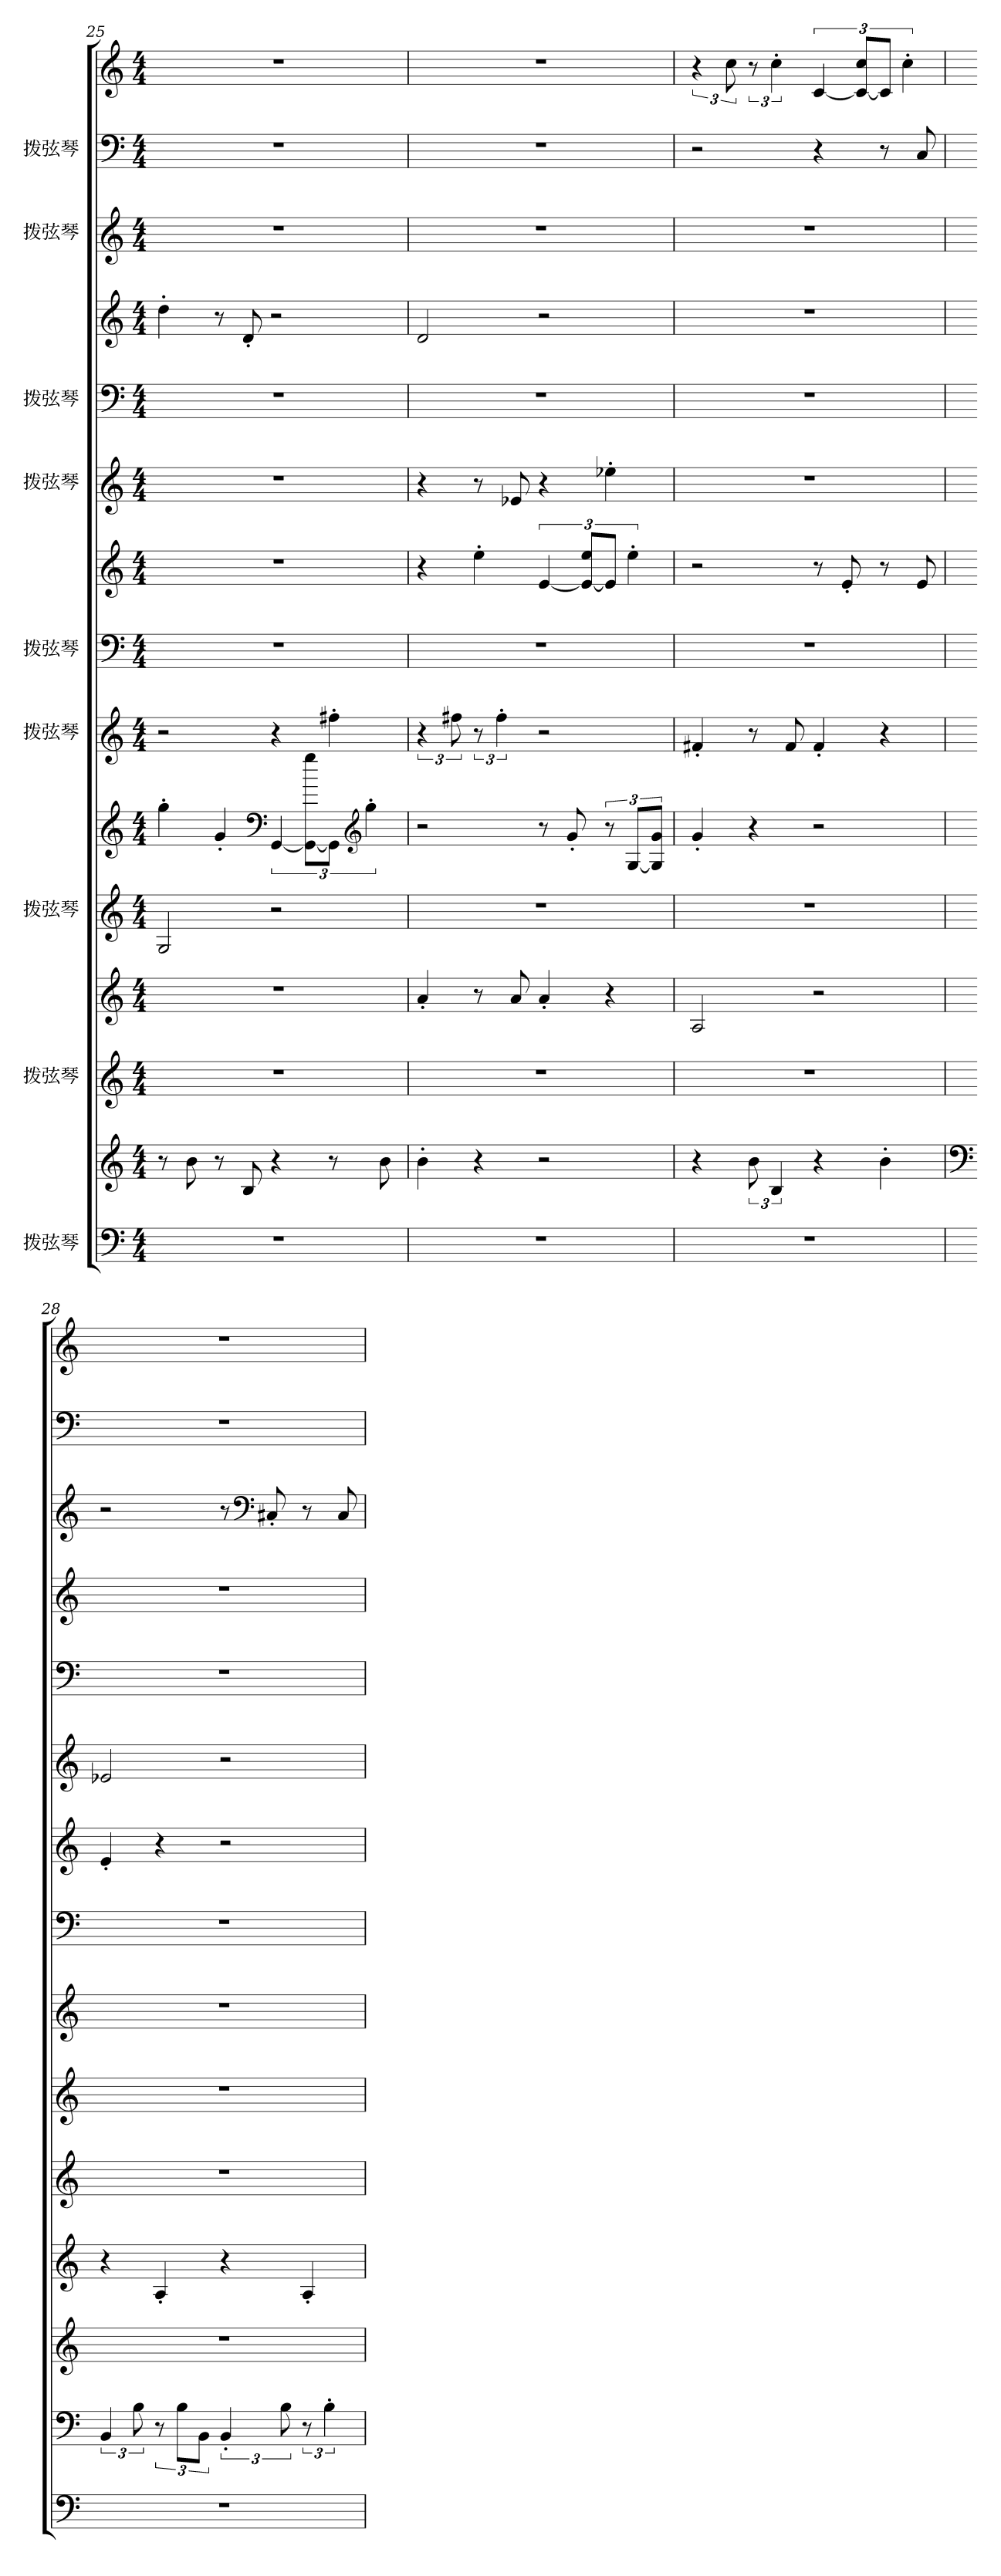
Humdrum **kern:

**kern	**kern	**kern	**kern	**kern	**kern	**kern	**kern	**kern	**kern	**kern	**kern	**kern	**kern	**kern
*part9	*part9	*part8	*part8	*part7	*part7	*part6	*part5	*part5	*part4	*part3	*part3	*part2	*part1	*part1
*staff15	*staff14	*staff13	*staff12	*staff11	*staff10	*staff9	*staff8	*staff7	*staff6	*staff5	*staff4	*staff3	*staff2	*staff1
*I"拨弦琴	*	*I"拨弦琴	*	*I"拨弦琴	*	*I"拨弦琴	*I"拨弦琴	*	*I"拨弦琴	*I"拨弦琴	*	*I"拨弦琴	*I"拨弦琴	*
*clefF4	*clefG2	*clefG2	*clefG2	*clefG2	*clefG2	*clefG2	*clefF4	*clefG2	*clefG2	*clefF4	*clefG2	*clefG2	*clefF4	*clefG2
*k[]	*k[]	*k[]	*k[]	*k[]	*k[]	*k[]	*k[]	*k[]	*k[]	*k[]	*k[]	*k[]	*k[]	*k[]
*M4/4	*M4/4	*M4/4	*M4/4	*M4/4	*M4/4	*M4/4	*M4/4	*M4/4	*M4/4	*M4/4	*M4/4	*M4/4	*M4/4	*M4/4
=25	=25	=25	=25	=25	=25	=25	=25	=25	=25	=25	=25	=25	=25	=25
1r	8r	1r	1r	2G/	4gg'\	2r	1r	1r	1r	1r	4dd'\	1r	1r	1r
.	8b\	.	.	.	.	.	.	.	.	.	.	.	.	.
.	8r	.	.	.	4g'/	.	.	.	.	.	8r	.	.	.
.	8B/	.	.	.	.	.	.	.	.	.	8d'/	.	.	.
*	*	*	*	*	*clefF4	*	*	*	*	*	*	*	*	*
.	4r	.	.	2r	[6GG/	4r	.	.	.	.	2r	.	.	.
.	.	.	.	.	12GG\_ 12gg\L	.	.	.	.	.	.	.	.	.
.	8r	.	.	.	12GG\J]	4ff#X'\	.	.	.	.	.	.	.	.
*	*	*	*	*	*clefG2	*	*	*	*	*	*	*	*	*
.	.	.	.	.	6gg'\	.	.	.	.	.	.	.	.	.
.	8b\	.	.	.	.	.	.	.	.	.	.	.	.	.
=26	=26	=26	=26	=26	=26	=26	=26	=26	=26	=26	=26	=26	=26	=26
1r	4b'\	1r	4a'/	1r	2r	6r	1r	4r	4r	1r	2d/	1r	1r	1r
.	.	.	.	.	.	12ff#X\	.	.	.	.	.	.	.	.
.	4r	.	8r	.	.	12r	.	4ee'\	8r	.	.	.	.	.
.	.	.	.	.	.	6ff#'\	.	.	.	.	.	.	.	.
.	.	.	8a/	.	.	.	.	.	8e-X/	.	.	.	.	.
.	2r	.	4a'/	.	8r	2r	.	[6e/	4r	.	2r	.	.	.
.	.	.	.	.	8g'/	.	.	.	.	.	.	.	.	.
.	.	.	.	.	.	.	.	12e/_ 12ee/L	.	.	.	.	.	.
.	.	.	4r	.	12r	.	.	12e/J]	4ee-X'\	.	.	.	.	.
.	.	.	.	.	[12G/L	.	.	6ee'\	.	.	.	.	.	.
.	.	.	.	.	12G/] 12g/J	.	.	.	.	.	.	.	.	.
!!LO:PB:g=z
=27	=27	=27	=27	=27	=27	=27	=27	=27	=27	=27	=27	=27	=27	=27
1r	4r	1r	2A/	1r	4g'/	4f#X'/	1r	2r	1r	1r	1r	1r	2r	6r
.	.	.	.	.	.	.	.	.	.	.	.	.	.	12cc\
.	12b\	.	.	.	4r	8r	.	.	.	.	.	.	.	12r
.	6B/	.	.	.	.	.	.	.	.	.	.	.	.	6cc'\
.	.	.	.	.	.	8f#/	.	.	.	.	.	.	.	.
.	4r	.	2r	.	2r	4f#'/	.	8r	.	.	.	.	4r	[6c/
.	.	.	.	.	.	.	.	8e'/	.	.	.	.	.	.
.	.	.	.	.	.	.	.	.	.	.	.	.	.	12c/_ 12cc/L
.	4b'\	.	.	.	.	4r	.	8r	.	.	.	.	8r	12c/J]
.	.	.	.	.	.	.	.	.	.	.	.	.	.	6cc'\
.	.	.	.	.	.	.	.	8e/	.	.	.	.	8C/	.
=28	=28	=28	=28	=28	=28	=28	=28	=28	=28	=28	=28	=28	=28	=28
*	*clefF4	*	*	*	*	*	*	*	*	*	*	*	*	*
1r	6BB/	1r	4r	1r	1r	1r	1r	4e'/	2e-X/	1r	1r	2r	1r	1r
.	12B\	.	.	.	.	.	.	.	.	.	.	.	.	.
.	12r	.	4A'/	.	.	.	.	4r	.	.	.	.	.	.
.	12B\L	.	.	.	.	.	.	.	.	.	.	.	.	.
.	12BB\J	.	.	.	.	.	.	.	.	.	.	.	.	.
.	6BB'/	.	4r	.	.	.	.	2r	2r	.	.	8r	.	.
*	*	*	*	*	*	*	*	*	*	*	*	*clefF4	*	*
.	.	.	.	.	.	.	.	.	.	.	.	8C#X'/	.	.
.	12B\	.	.	.	.	.	.	.	.	.	.	.	.	.
.	12r	.	4A'/	.	.	.	.	.	.	.	.	8r	.	.
.	6B'\	.	.	.	.	.	.	.	.	.	.	.	.	.
.	.	.	.	.	.	.	.	.	.	.	.	8C#/	.	.
=	=	=	=	=	=	=	=	=	=	=	=	=	=	=
*-	*-	*-	*-	*-	*-	*-	*-	*-	*-	*-	*-	*-	*-	*-
